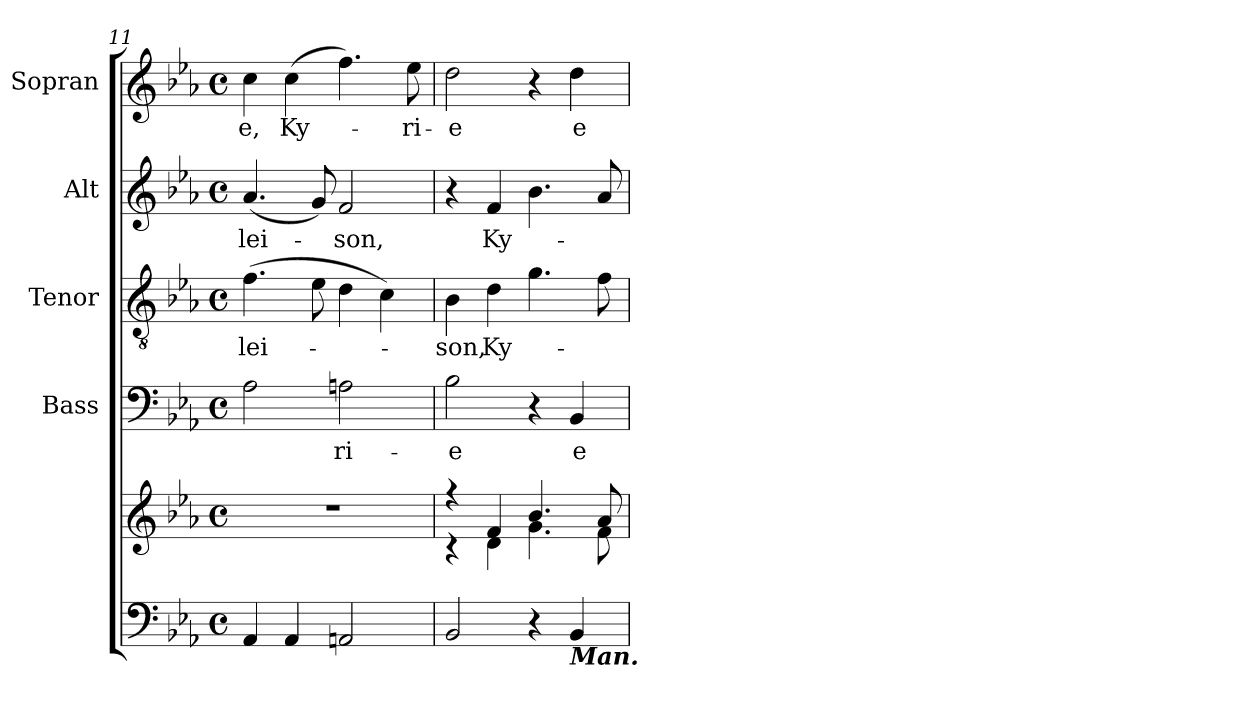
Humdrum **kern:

**kern	**kern	**kern	**text	**kern	**text	**kern	**text	**kern	**text
*part5	*part5	*part4	*part4	*part3	*part3	*part2	*part2	*part1	*part1
*staff6	*staff5	*staff4	*staff4	*staff3	*staff3	*staff2	*staff2	*staff1	*staff1
*	*	*I"Bass	*	*I"Tenor	*	*I"Alt	*	*I"Sopran	*
*	*	*I'B.	*	*I'T.	*	*I'A.	*	*I'S.	*
*clefF4	*clefG2	*clefF4	*	*clefGv2	*	*clefG2	*	*clefG2	*
*k[b-e-a-]	*k[b-e-a-]	*k[b-e-a-]	*	*k[b-e-a-]	*	*k[b-e-a-]	*	*k[b-e-a-]	*
*E-:	*E-:	*E-:	*	*E-:	*	*E-:	*	*E-:	*
*M4/4	*M4/4	*M4/4	*	*M4/4	*	*M4/4	*	*M4/4	*
*met(c)	*met(c)	*met(c)	*	*met(c)	*	*met(c)	*	*met(c)	*
=11	=11	=11	=11	=11	=11	=11	=11	=11	=11
!	!	!	!	!	!LO:LY:b	!	!LO:LY:b	!	!LO:LY:b
4AA-/	1r	2A-\	.	(>4.f\	-lei-	(<4.a-/	-lei-	4cc\	-e,
!	!	!	!	!	!	!	!	!	!LO:LY:b
4AA-/	.	.	.	.	.	.	.	(>4cc\	Ky-
.	.	.	.	8e-\	.	8g/)	.	.	.
!	!	!	!LO:LY:b	!	!	!	!LO:LY:b	!	!
2AAn/	.	2An\	-ri-	4d\	.	2f/	-son,	4.ff\)	.
.	.	.	.	4c\)	.	.	.	.	.
!	!	!	!	!	!	!	!	!	!LO:LY:b
.	.	.	.	.	.	.	.	8ee-\	-ri-
!!LO:PB:g=z
=12	=12	=12	=12	=12	=12	=12	=12	=12	=12
*	*^	*	*	*	*	*	*	*	*
!	!	!	!	!LO:LY:b	!	!LO:LY:b	!	!	!	!LO:LY:b
2BB-/	4r	4r	2B-\	-e	4B-\	-son,	4r	.	2dd\	-e
!	!	!	!	!	!	!LO:LY:b	!	!LO:LY:b	!	!
.	4f/	4d\	.	.	4d\	Ky-	4f/	Ky-	.	.
4r	4.b-/	4.g\	4r	.	4.g\	.	4.b-\	.	4r	.
!LO:TX:b:Bi:t=Man.	!	!	!	!	!	!	!	!	!	!
!	!	!	!	!LO:LY:b	!	!	!	!	!	!LO:LY:b
4BB-/	.	.	4BB-/	e-	.	.	.	.	4dd\	e-
.	8a-/	8f\	.	.	8f\	.	8a-/	.	.	.
*	*v	*v	*	*	*	*	*	*	*	*
=	=	=	=	=	=	=	=	=	=
*-	*-	*-	*-	*-	*-	*-	*-	*-	*-
